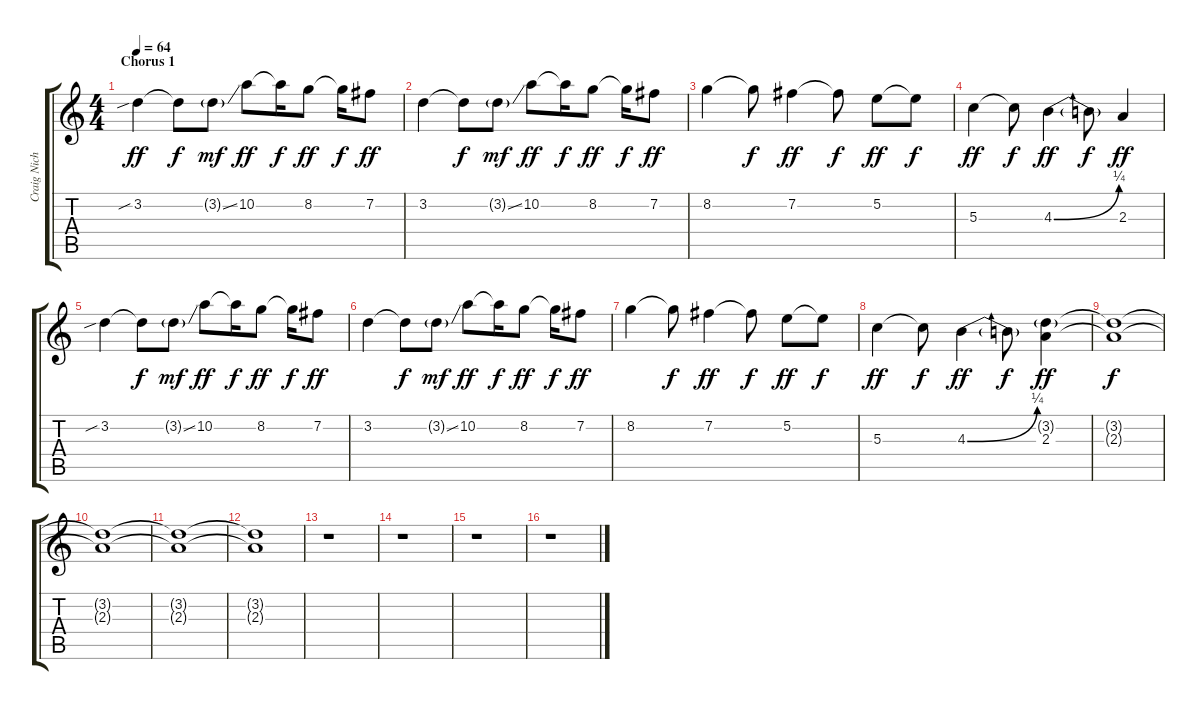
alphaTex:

\track ("Craig Nicholls Dist." "Craig Nich") {instrument distortionguitar}
\staff {score tabs}
\tuning (E4 B3 G3 D3 A2 E2) {hide}
\ts (4 4)
\section ("" "Chorus 1")
\tempo 64
\clef g2
\ks c
3.2{sib}.4{dy ff} 3.2{t}.8{dy f} 3.2{ss g}.8{dy mf} 10.2.8{dy ff} 10.2{t}.16{dy f} 8.2.8{dy ff} 8.2{t}.16{dy f} 7.2.8{dy ff} |
3.2.4 3.2{t}.8{dy f} 3.2{ss g}.8{dy mf} 10.2.8{dy ff} 10.2{t}.16{dy f} 8.2.8{dy ff} 8.2{t}.16{dy f} 7.2.8{dy ff} |
8.2.4 8.2{t}.8{dy f} 7.2.4{dy ff} 7.2{t}.8{dy f} 5.2.8{dy ff} 5.2{t}.8{dy f} |
5.3.4{dy ff} 5.3{t}.8{dy f} 4.3{be (bend 0 0 60 1)}.4{dy ff} 4.3{t}.8{dy f} 2.3.4{dy ff} |
3.2{sib}.4 3.2{t}.8{dy f} 3.2{ss g}.8{dy mf} 10.2.8{dy ff} 10.2{t}.16{dy f} 8.2.8{dy ff} 8.2{t}.16{dy f} 7.2.8{dy ff} |
3.2.4 3.2{t}.8{dy f} 3.2{ss g}.8{dy mf} 10.2.8{dy ff} 10.2{t}.16{dy f} 8.2.8{dy ff} 8.2{t}.16{dy f} 7.2.8{dy ff} |
8.2.4 8.2{t}.8{dy f} 7.2.4{dy ff} 7.2{t}.8{dy f} 5.2.8{dy ff} 5.2{t}.8{dy f} |
5.3.4{dy ff} 5.3{t}.8{dy f} 4.3{be (bend 0 0 60 1)}.4{dy ff} 4.3{t}.8{dy f} (3.2{g} 2.3).4{dy ff} |
(3.2{t} 2.3{t}).1{dy f volume 4} |
(3.2{t} 2.3{t}).1 |
(3.2{t} 2.3{t}).1 |
(3.2{t} 2.3{t}).1 |
r.1 |
r.1 |
r.1 |
r.1
